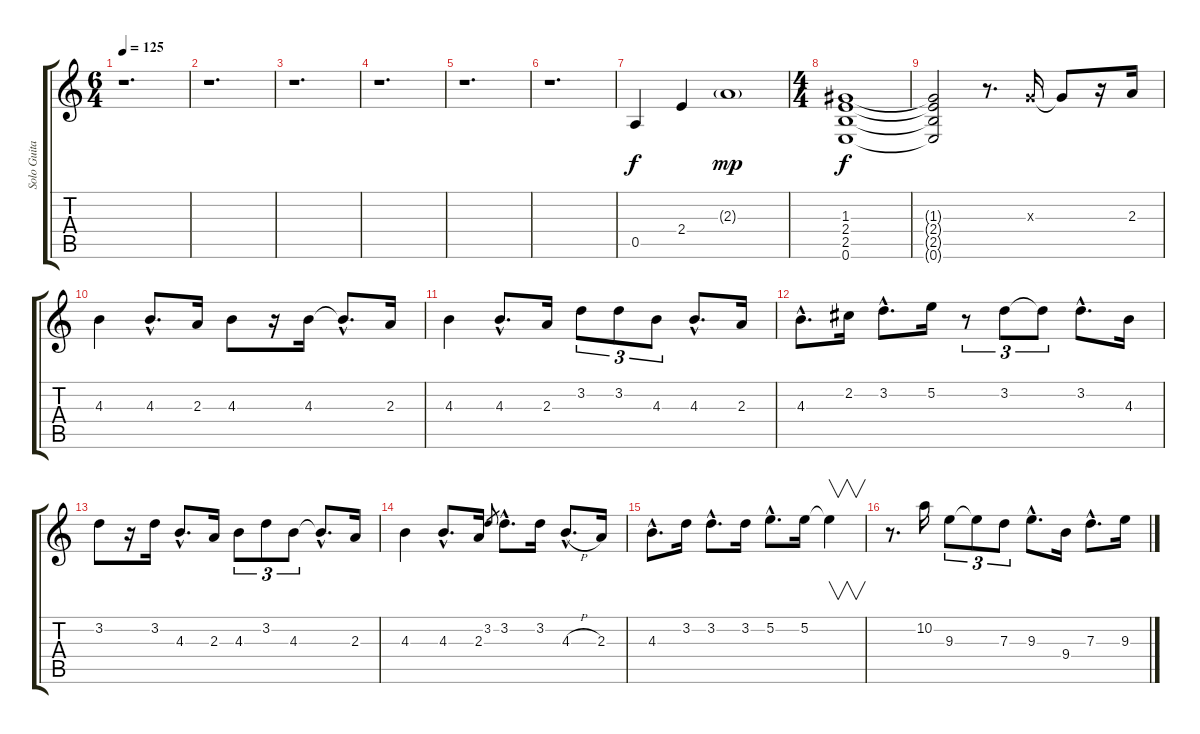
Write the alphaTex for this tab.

\track ("Solo Guitar" "Solo Guita") {instrument overdrivenguitar}
\staff {score tabs}
\tuning (E4 B3 G3 D3 A2 E2) {hide}
\ts (6 4)
\tempo 125
\clef g2
\ks c
r.1{d dy f} |
r.1{d} |
r.1{d} |
r.1{d} |
r.1{d} |
r.1{d} |
0.5.4 2.4.4 2.3{g}.1{dy mp} |
\ts (4 4)
(1.3 2.4 2.5 0.6).1{dy f} |
(1.3{t} 2.4{t} 2.5{t} 0.6{t}).2 r.8{d} 0.3{x}.16 0.3{t}.8 r.16 2.3.16 |
4.3.4 4.3{hac}.8{d} 2.3.16 4.3.8 r.16 4.3.16 4.3{hac t}.8{d} 2.3.16 |
4.3.4 4.3{hac}.8{d} 2.3.16 3.2.8{tu (3 2)} 3.2.8{tu (3 2)} 4.3.8{tu (3 2)} 4.3{hac}.8{d} 2.3.16 |
4.3{hac}.8{d} 2.2.16 3.2{hac}.8{d} 5.2.16 r.8{tu (3 2)} 3.2.8{tu (3 2)} 3.2{t}.8{tu (3 2)} 3.2{hac}.8{d} 4.3.16 |
3.2.8 r.16 3.2.16 4.3{hac}.8{d} 2.3.16 4.3.8{tu (3 2)} 3.2.8{tu (3 2)} 4.3.8{tu (3 2)} 4.3{hac t}.8{d} 2.3.16 |
4.3.4 4.3{hac}.8{d} 2.3.16 3.2.8{gr} 3.2{hac}.8{d} 3.2.16 4.3{h hac}.8{d} 2.3.16 |
4.3{hac}.8{d} 3.2.16 3.2{hac}.8{d} 3.2.16 5.2{hac}.8{d} 5.2.16 5.2{t}.4{v} |
r.8{d} 10.2.16 9.3.8{tu (3 2)} 9.3{t}.8{tu (3 2)} 7.3.8{tu (3 2)} 9.3{hac}.8{d} 9.4.16 7.3{hac}.8{d} 9.3.16
